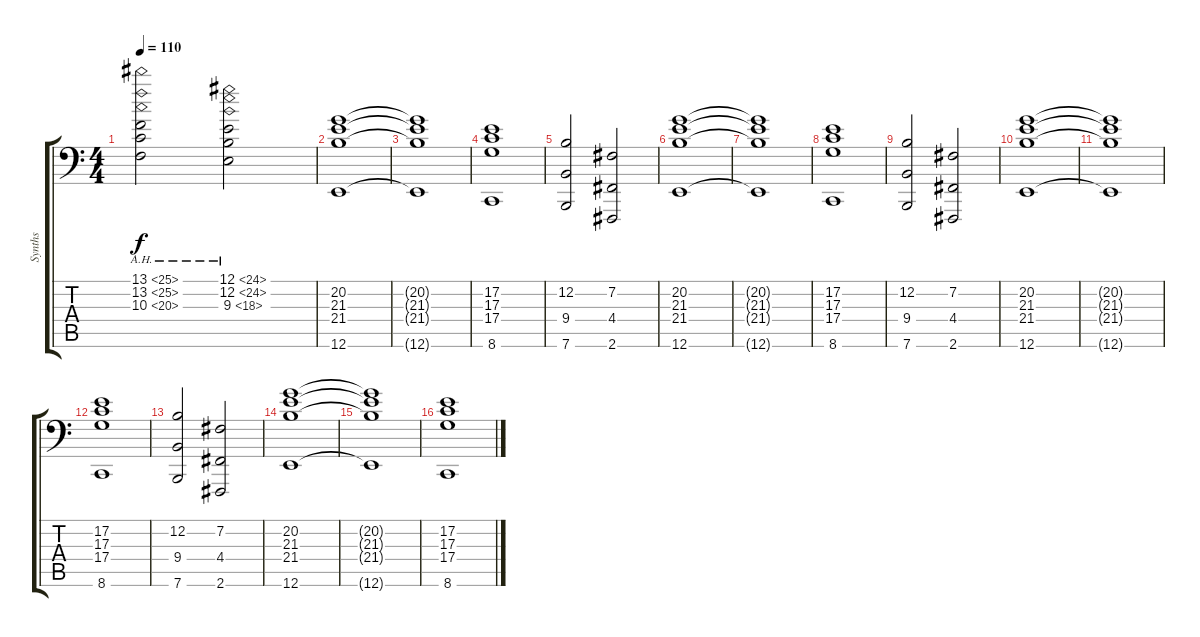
\track ("Synths" "Synths") {instrument synthstrings1}
\staff {score tabs}
\tuning (E3 B2 G2 D2 A1 E1) {hide}
\ts (4 4)
\tempo 110
\clef f4
\ks c
(13.1{ah 12} 13.2{ah 12} 10.3{ah 10}).2{dy f} (12.1{ah 12} 12.2{ah 12} 9.3{ah 9}).2 |
(20.2 21.3 21.4 12.6).1{volume 10 instrument synthstrings1} |
(20.2{t} 21.3{t} 21.4{t} 12.6{t}).1 |
(17.2 17.3 17.4 8.6).1 |
(12.2 9.4 7.6).2 (7.2 4.4 2.6).2 |
(20.2 21.3 21.4 12.6).1{volume 10 instrument synthstrings1} |
(20.2{t} 21.3{t} 21.4{t} 12.6{t}).1 |
(17.2 17.3 17.4 8.6).1 |
(12.2 9.4 7.6).2 (7.2 4.4 2.6).2 |
(20.2 21.3 21.4 12.6).1{volume 10 instrument synthstrings1} |
(20.2{t} 21.3{t} 21.4{t} 12.6{t}).1 |
(17.2 17.3 17.4 8.6).1 |
(12.2 9.4 7.6).2 (7.2 4.4 2.6).2 |
(20.2 21.3 21.4 12.6).1{volume 10 instrument synthstrings1} |
(20.2{t} 21.3{t} 21.4{t} 12.6{t}).1 |
(17.2 17.3 17.4 8.6).1
